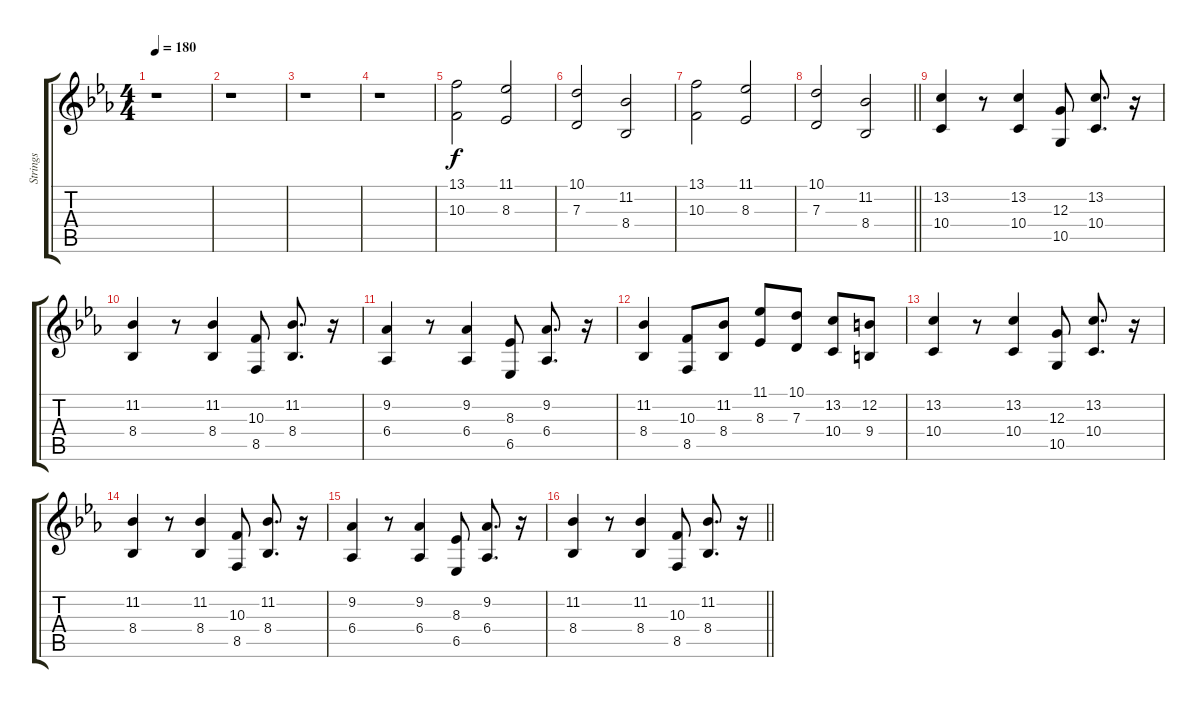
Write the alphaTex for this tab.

\track ("Strings" "Strings") {instrument stringensemble1}
\staff {score tabs}
\tuning (E4 B3 G3 D3 A2 E2) {hide}
\ts (4 4)
\tempo 180
\clef g2
\ks eb
r.1{dy f} |
r.1 |
r.1 |
r.1 |
(13.1 10.3).2 (11.1 8.3).2 |
(10.1 7.3).2 (11.2 8.4).2 |
(13.1 10.3).2 (11.1 8.3).2 |
\barLineRight lightlight
(10.1 7.3).2 (11.2 8.4).2 |
\section ("" "")
(13.2 10.4).4 r.8 (13.2 10.4).4 (12.3 10.5).8 (13.2 10.4).8{d} r.16 |
(11.2 8.4).4 r.8 (11.2 8.4).4 (10.3 8.5).8 (11.2 8.4).8{d} r.16 |
(9.2 6.4).4 r.8 (9.2 6.4).4 (8.3 6.5).8 (9.2 6.4).8{d} r.16 |
(11.2 8.4).4 (10.3 8.5).8 (11.2 8.4).8 (11.1 8.3).8 (10.1 7.3).8 (13.2 10.4).8 (12.2 9.4).8 |
(13.2 10.4).4 r.8 (13.2 10.4).4 (12.3 10.5).8 (13.2 10.4).8{d} r.16 |
(11.2 8.4).4 r.8 (11.2 8.4).4 (10.3 8.5).8 (11.2 8.4).8{d} r.16 |
(9.2 6.4).4 r.8 (9.2 6.4).4 (8.3 6.5).8 (9.2 6.4).8{d} r.16 |
\barLineRight lightlight
(11.2 8.4).4 r.8 (11.2 8.4).4 (10.3 8.5).8 (11.2 8.4).8{d} r.16
